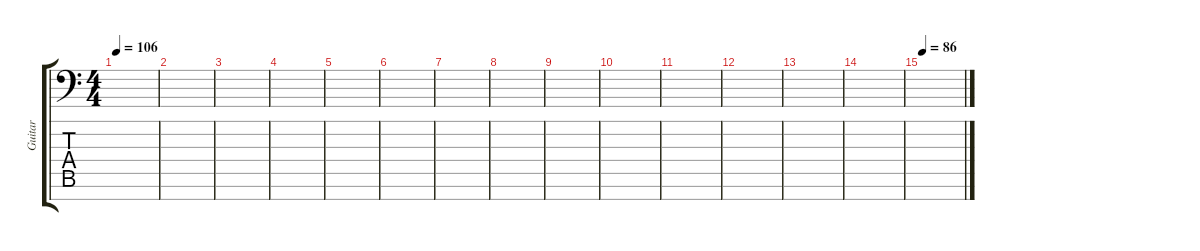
\track ("Guitar" "Guitar") {instrument overdrivenguitar}
\staff {score tabs}
\tuning (E4 B3 G3 D3 A2 E2 C-1) {hide}
\ts (4 4)
\tempo 106
\clef f4
\ks c
|
|
|
|
|
|
|
|
|
|
|
|
|
|
\tempo 86
